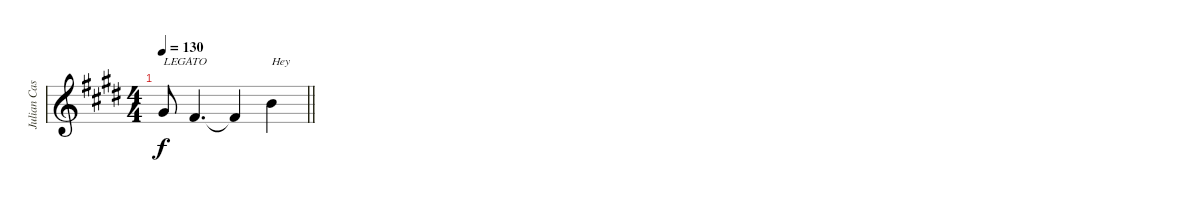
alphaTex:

\track ("Julian Casablancas" "Julian Cas") {instrument overdrivenguitar}
\staff {score}
\tuning (E4 B3 G3 D3 A2 E2) {hide}
\ts (4 4)
\tempo 130
\clef g2
\barLineRight lightlight
\ks e
1.3.8{txt "LEGATO" dy f} 4.4.4{d} 4.4{t}.4 0.2.4{txt "Hey"}
